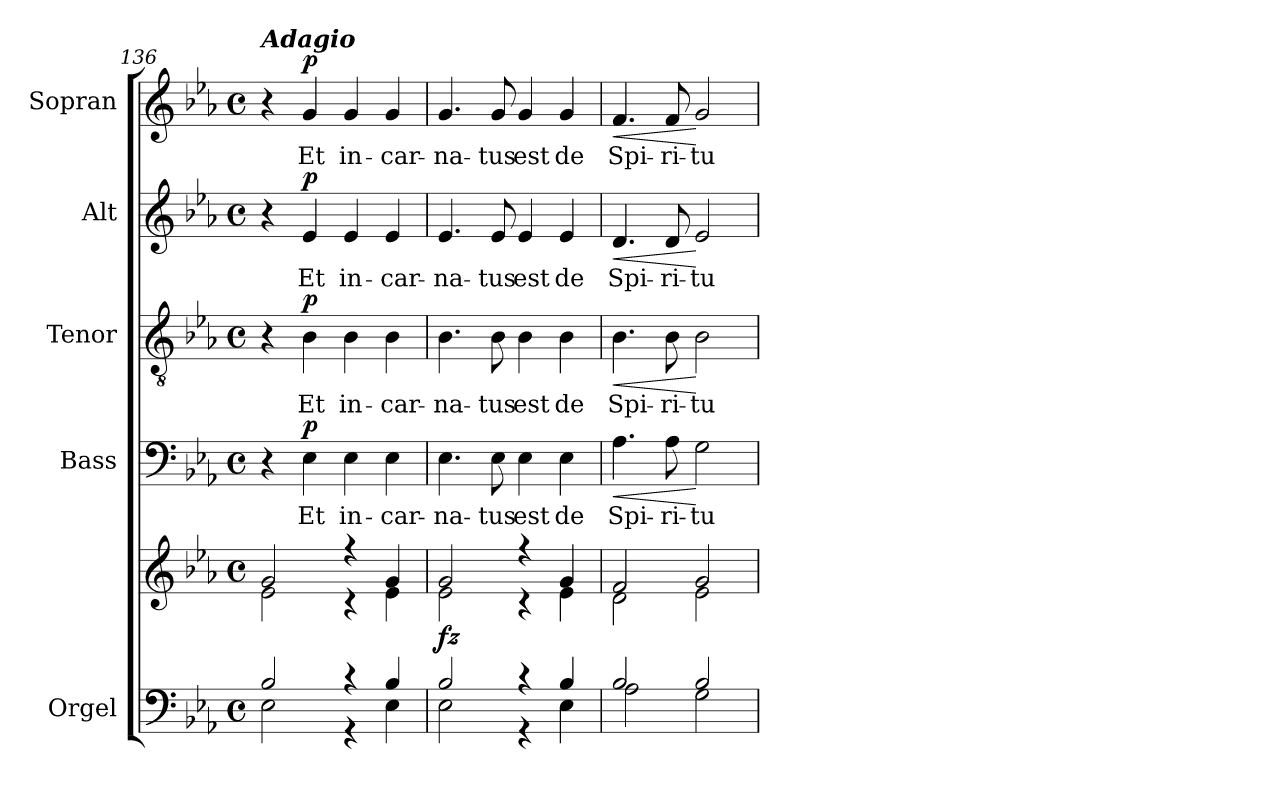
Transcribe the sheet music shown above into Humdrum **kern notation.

**kern	**kern	**dynam	**kern	**text	**dynam	**kern	**text	**dynam	**kern	**text	**dynam	**kern	**text	**dynam
*part5	*part5	*part5	*part4	*part4	*part4	*part3	*part3	*part3	*part2	*part2	*part2	*part1	*part1	*part1
*staff6	*staff5	*staff5/6	*staff4	*staff4	*staff4	*staff3	*staff3	*staff3	*staff2	*staff2	*staff2	*staff1	*staff1	*staff1
*I"Orgel	*	*	*I"Bass	*	*	*I"Tenor	*	*	*I"Alt	*	*	*I"Sopran	*	*
*I'Org.	*	*	*I'B.	*	*	*I'T.	*	*	*I'A.	*	*	*I'S.	*	*
*clefF4	*clefG2	*	*clefF4	*	*	*clefGv2	*	*	*clefG2	*	*	*clefG2	*	*
*k[b-e-a-]	*k[b-e-a-]	*	*k[b-e-a-]	*	*	*k[b-e-a-]	*	*	*k[b-e-a-]	*	*	*k[b-e-a-]	*	*
*E-:	*E-:	*	*E-:	*	*	*E-:	*	*	*E-:	*	*	*E-:	*	*
*M4/4	*M4/4	*	*M4/4	*	*	*M4/4	*	*	*M4/4	*	*	*M4/4	*	*
*met(c)	*met(c)	*	*met(c)	*	*	*met(c)	*	*	*met(c)	*	*	*met(c)	*	*
=136	=136	=136	=136	=136	=136	=136	=136	=136	=136	=136	=136	=136	=136	=136
*^	*^	*	*	*	*	*	*	*	*	*	*	*	*	*
!	!	!	!	!	!	!	!	!	!	!	!	!	!	!LO:TX:a:Bi:t=Adagio	!	!
2B-/	2E-\	2g/	2e-\	.	4r	.	.	4r	.	.	4r	.	.	4r	.	.
!	!	!	!	!	!	!LO:LY:b	!LO:DY:a	!	!LO:LY:b	!LO:DY:a	!	!LO:LY:b	!LO:DY:a	!	!LO:LY:b	!LO:DY:a
.	.	.	.	.	4E-\	Et	p	4B-\	Et	p	4e-/	Et	p	4g/	Et	p
!	!	!	!	!	!	!LO:LY:b	!	!	!LO:LY:b	!	!	!LO:LY:b	!	!	!LO:LY:b	!
4r	4r	4r	4r	.	4E-\	in-	.	4B-\	in-	.	4e-/	in-	.	4g/	in-	.
!	!	!	!	!	!	!LO:LY:b	!	!	!LO:LY:b	!	!	!LO:LY:b	!	!	!LO:LY:b	!
4B-/	4E-\	4g/	4e-\	.	4E-\	-car-	.	4B-\	-car-	.	4e-/	-car-	.	4g/	-car-	.
=137	=137	=137	=137	=137	=137	=137	=137	=137	=137	=137	=137	=137	=137	=137	=137	=137
!	!	!	!	!LO:DY:b	!	!LO:LY:b	!	!	!LO:LY:b	!	!	!LO:LY:b	!	!	!LO:LY:b	!
2B-/	2E-\	2g/	2e-\	fz	4.E-\	-na-	.	4.B-\	-na-	.	4.e-/	-na-	.	4.g/	-na-	.
!	!	!	!	!	!	!LO:LY:b	!	!	!LO:LY:b	!	!	!LO:LY:b	!	!	!LO:LY:b	!
.	.	.	.	.	8E-\	-tus	.	8B-\	-tus	.	8e-/	-tus	.	8g/	-tus	.
!	!	!	!	!	!	!LO:LY:b	!	!	!LO:LY:b	!	!	!LO:LY:b	!	!	!LO:LY:b	!
4r	4r	4r	4r	.	4E-\	est	.	4B-\	est	.	4e-/	est	.	4g/	est	.
!	!	!	!	!	!	!LO:LY:b	!	!	!LO:LY:b	!	!	!LO:LY:b	!	!	!LO:LY:b	!
4B-/	4E-\	4g/	4e-\	.	4E-\	de	.	4B-\	de	.	4e-/	de	.	4g/	de	.
=138	=138	=138	=138	=138	=138	=138	=138	=138	=138	=138	=138	=138	=138	=138	=138	=138
!	!	!	!	!	!	!LO:LY:b	!LO:HP:b	!	!LO:LY:b	!LO:HP:b	!	!LO:LY:b	!LO:HP:b	!	!LO:LY:b	!LO:HP:b
2B-/	2A-\	2f/	2d\	.	4.A-\	Spi-	<	4.B-\	Spi-	<	4.d/	Spi-	<	4.f/	Spi-	<
!	!	!	!	!	!	!LO:LY:b	!	!	!LO:LY:b	!	!	!LO:LY:b	!	!	!LO:LY:b	!
.	.	.	.	.	8A-\	-ri-	.	8B-\	-ri-	.	8d/	-ri-	.	8f/	-ri-	.
!	!	!	!	!	!	!LO:LY:b	!	!	!LO:LY:b	!	!	!LO:LY:b	!	!	!LO:LY:b	!
2B-/	2G\	2g/	2e-\	.	2G\	-tu	[	2B-\	-tu	[	2e-/	-tu	[	2g/	-tu	[
*v	*v	*	*	*	*	*	*	*	*	*	*	*	*	*	*	*
*	*v	*v	*	*	*	*	*	*	*	*	*	*	*	*	*
=	=	=	=	=	=	=	=	=	=	=	=	=	=	=
*-	*-	*-	*-	*-	*-	*-	*-	*-	*-	*-	*-	*-	*-	*-
